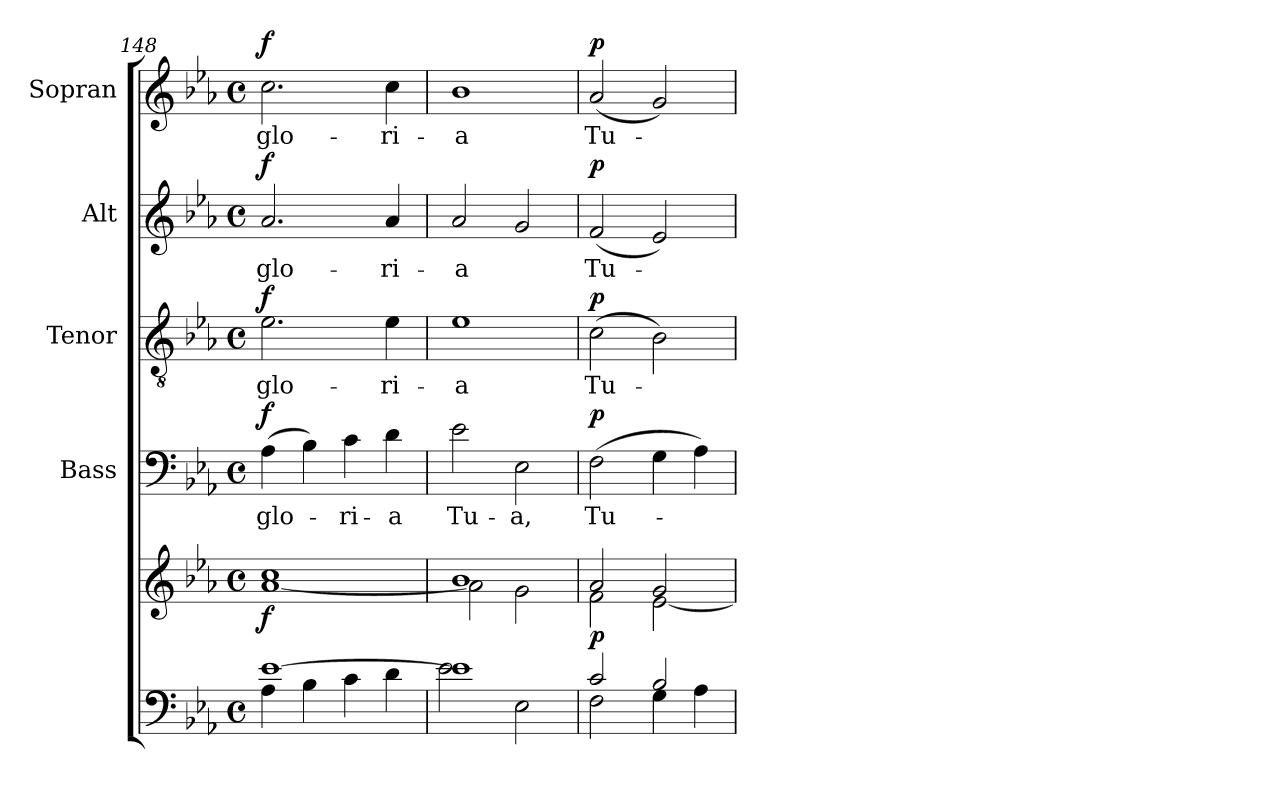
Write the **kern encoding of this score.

**kern	**kern	**dynam	**kern	**text	**dynam	**kern	**text	**dynam	**kern	**text	**dynam	**kern	**text	**dynam
*part5	*part5	*part5	*part4	*part4	*part4	*part3	*part3	*part3	*part2	*part2	*part2	*part1	*part1	*part1
*staff6	*staff5	*staff5/6	*staff4	*staff4	*staff4	*staff3	*staff3	*staff3	*staff2	*staff2	*staff2	*staff1	*staff1	*staff1
*	*	*	*I"Bass	*	*	*I"Tenor	*	*	*I"Alt	*	*	*I"Sopran	*	*
*	*	*	*I'B.	*	*	*I'T.	*	*	*I'A.	*	*	*I'S.	*	*
*clefF4	*clefG2	*	*clefF4	*	*	*clefGv2	*	*	*clefG2	*	*	*clefG2	*	*
*k[b-e-a-]	*k[b-e-a-]	*	*k[b-e-a-]	*	*	*k[b-e-a-]	*	*	*k[b-e-a-]	*	*	*k[b-e-a-]	*	*
*E-:	*E-:	*	*E-:	*	*	*E-:	*	*	*E-:	*	*	*E-:	*	*
*M4/4	*M4/4	*	*M4/4	*	*	*M4/4	*	*	*M4/4	*	*	*M4/4	*	*
*met(c)	*met(c)	*	*met(c)	*	*	*met(c)	*	*	*met(c)	*	*	*met(c)	*	*
=148	=148	=148	=148	=148	=148	=148	=148	=148	=148	=148	=148	=148	=148	=148
*^	*^	*	*	*	*	*	*	*	*	*	*	*	*	*
!	!	!	!	!LO:DY:b	!	!LO:LY:b	!LO:DY:a	!	!LO:LY:b	!LO:DY:a	!	!LO:LY:b	!LO:DY:a	!	!LO:LY:b	!LO:DY:a
[>1e-	4A-\	1cc	[<1a-	f	(>4A-\	glo-	f	2.e-\	glo-	f	2.a-/	glo-	f	2.cc\	glo-	f
.	4B-\	.	.	.	4B-\)	.	.	.	.	.	.	.	.	.	.	.
!	!	!	!	!	!	!LO:LY:b	!	!	!	!	!	!	!	!	!	!
.	4c\	.	.	.	4c\	-ri-	.	.	.	.	.	.	.	.	.	.
!	!	!	!	!	!	!LO:LY:b	!	!	!LO:LY:b	!	!	!LO:LY:b	!	!	!LO:LY:b	!
.	4d\	.	.	.	4d\	-a	.	4e-\	-ri-	.	4a-/	-ri-	.	4cc\	-ri-	.
=149	=149	=149	=149	=149	=149	=149	=149	=149	=149	=149	=149	=149	=149	=149	=149	=149
!	!	!	!	!	!	!LO:LY:b	!	!	!LO:LY:b	!	!	!LO:LY:b	!	!	!LO:LY:b	!
1e-]	2e-\	1b-	2a-\]	.	2e-\	Tu-	.	1e-	-a	.	2a-/	-a	.	1b-	-a	.
!	!	!	!	!	!	!LO:LY:b	!	!	!	!	!	!	!	!	!	!
.	2E-\	.	2g\	.	2E-\	-a,	.	.	.	.	2g/	.	.	.	.	.
!!LO:LB:g=z
=150	=150	=150	=150	=150	=150	=150	=150	=150	=150	=150	=150	=150	=150	=150	=150	=150
!	!	!	!	!LO:DY:b	!	!LO:LY:b	!LO:DY:a	!	!LO:LY:b	!LO:DY:a	!	!LO:LY:b	!LO:DY:a	!	!LO:LY:b	!LO:DY:a
2c/	2F\	2a-/	2f\	p	(>2F\	Tu-	p	(>2c\	Tu-	p	(<2f/	Tu-	p	(<2a-/	Tu-	p
2B-/	4G\	2g/	[<2e-\	.	4G\	.	.	2B-\)	.	.	2e-/)	.	.	2g/)	.	.
.	4A-\	.	.	.	4A-\)	.	.	.	.	.	.	.	.	.	.	.
*v	*v	*	*	*	*	*	*	*	*	*	*	*	*	*	*	*
*	*v	*v	*	*	*	*	*	*	*	*	*	*	*	*	*
=	=	=	=	=	=	=	=	=	=	=	=	=	=	=
*-	*-	*-	*-	*-	*-	*-	*-	*-	*-	*-	*-	*-	*-	*-
